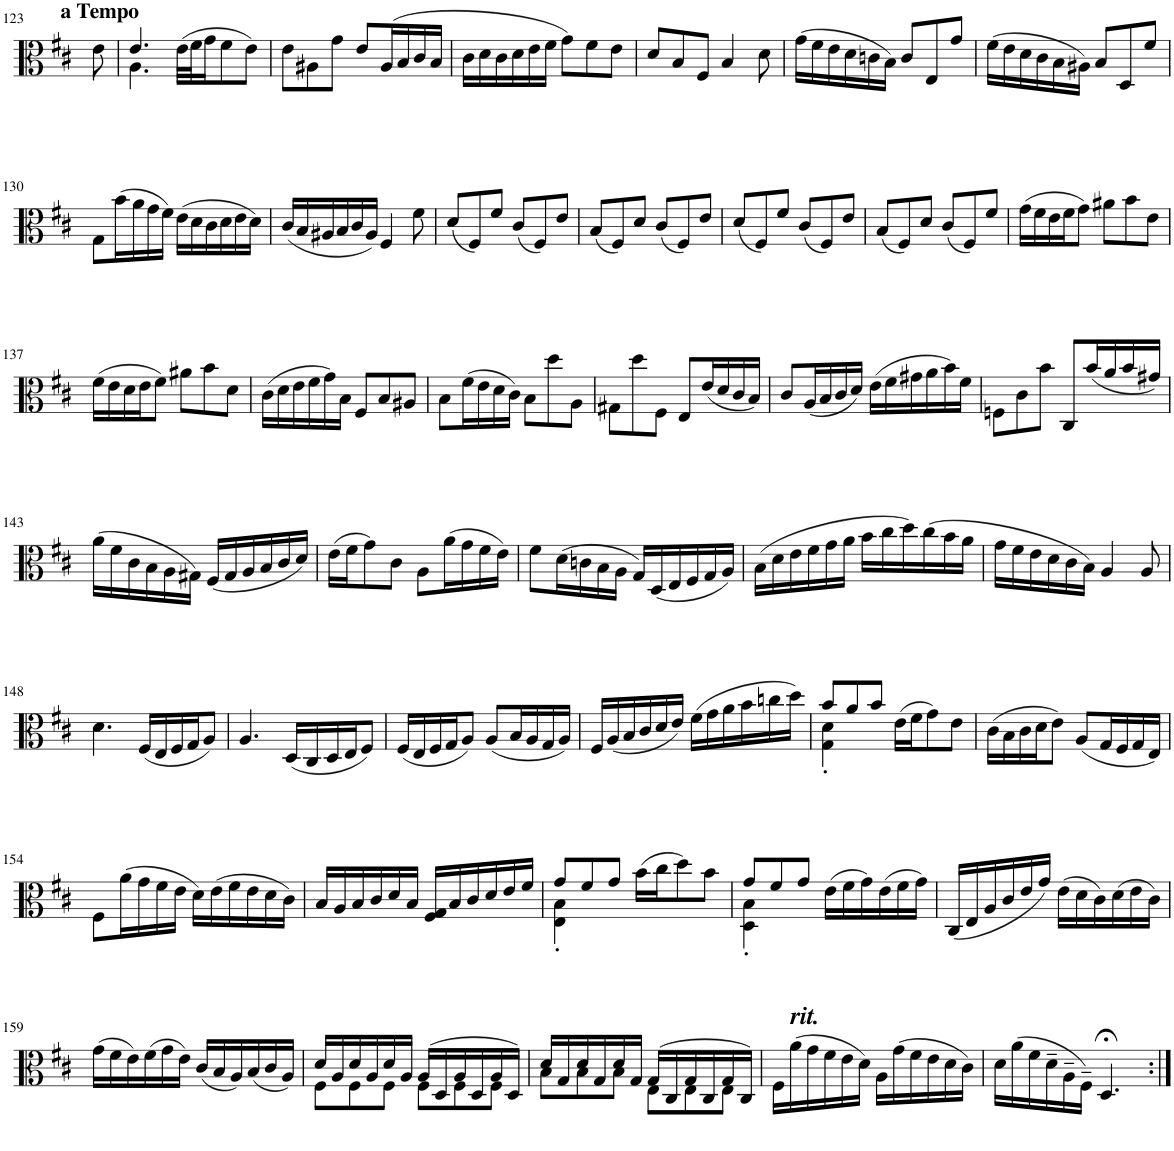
**kern
*part1
*staff1
*I"Viola
*I'Vla
!!LO:PB:g=z
*clefC3
*k[f#c#]
*M6/8
=123
!LO:TX:a:B:t=a Tempo
8e\
=124
*^
4.e/	4.A\
(32e\LLL	8ryy
32f#\J	.
16g\J	.
8f#\	4ryy
8e\J)	.
*v	*v
=125
8e\L
8A#X\
8g\J
8e/L
(16A#/L
16B/
16c#/
16B/JJ
=126
16c#\LL
16d\
16c#\
16d\
16e\
16f#\JJ
8g\L)
8f#\
8e\J
=127
8d/L
8B/
8F#/J
4B/
8d\
=128
(16g\LL
16f#\
16e\
16d\
16cn\
16B\JJ)
8c/L
8E/
8g/J
=129
(16f#\LL
16e\
16d\
16c#\
16B\
16A#X\JJ)
8B/L
8D/
8f#/J
!!LO:LB:g=z
=130
8G\L
(16b\L
16a\
16g\
16f#\JJ)
(16e\LL
16d\
16c#\
16d\
16e\
16d\JJ)
=131
(16c#/LL
16B/
16A#X/
16B/
16c#/
16A#/JJ)
4F#/
8f#\
=132
(8d/L
8F#/)
8f#/J
(8c#/L
8F#/)
8e/J
=133
(8B/L
8F#/)
8d/J
(8c#/L
8F#/)
8e/J
=134
(8d/L
8F#/)
8f#/J
(8c#/L
8F#/)
8e/J
=135
(8B/L
8F#/)
8d/J
(8c#/L
8F#/)
8f#/J
=136
(16g\LL
16f#\
16e\
16f#\J
8g\J)
8a#X\L
8b\
8e\J
!!LO:LB:g=z
=137
(16f#\LL
16e\
16d\
16e\J
8f#\J)
8a#X\L
8b\
8d\J
=138
(16c#\LL
16d\
16e\
16f#\
16g\)
16B\JJ
8F#/L
8B/
8A#X/J
=139
8B\L
(16f#\L
16e\
16d\
16c#\JJ)
8B\L
8dd\
8A\J
=140
8G#X\L
8dd\
8F#\J
8E/L
(16e/L
16d/
16c#/
16B/JJ)
=141
8c#/L
(16A/L
16B/
16c#/
16d/JJ)
(16e\LL
16f#\
16g#X\
16a\
16b\)
16f#\JJ
=142
8Fn\L
8c#\
8b\J
8C#/L
(16b/L
16a/
16b/
16g#X/JJ)
!!LO:LB:g=z
=143
(16a\LL
16f#\
16c#\
16B\
16A\
16G#X\JJ)
(16F#/LL
16G#/
16A/
16B/
16c#/
16d/JJ)
=144
(16e\LL
16f#\J
8g\)
8c#\J
8A\L
(16a\L
16g\
16f#\
16e\JJ)
=145
8f#\L
(16d\L
16cn\
16B\
16A\JJ
16G/LL)
(16D/
16E/
16F#/
16G/
16A/JJ)
=146
(16B\LL
16d\
16e\
16f#\
16g\
16a\JJ
16b\LL
16cc#\
16dd\)
(16cc#\
16b\
16a\JJ
=147
16g\LL
16f#\
16e\
16d\
16c#\
16B\JJ)
4A/
8A/
!!LO:LB:g=z
=148
4.d\
(16F#/LL
16E/
16F#/
16G/J
8A/J)
=149
4.A/
(16D/LL
16C#/
16D/
16E/J
8F#/J)
=150
(16F#/LL
16E/
16F#/
16G/J
8A/J)
(8A/L
16B/L
16A/
16G/
16A/JJ)
=151
16F#/LL
(16A/
16B/
16c#/
16d/
16e/JJ)
(16f#\LL
16g\
16a\
16b\
16ccn\
16dd\JJ)
=152
*^
8b/L	4G\' 4d\'
8a/	.
8b/J	2ryy
(16e\LL	.
16f#\J	.
8g\)	.
8e\J	.
*v	*v
=153
(16c#\LL
16B\
16c#\
16d\J
8e\J)
(8A/L
16G/L
16F#/
16G/
16E/JJ)
!!LO:LB:g=z
=154
8F#\L
(16a\L
16g\
16f#\
16e\JJ
16d\LL)
(16e\
16f#\
16e\
16d\
16c#\JJ)
=155
16B/LL
16A/
16B/
16c#/
16d/
16B/JJ
16F#/ 16G/LL
16B/
16c#/
16d/
16e/
16f#/JJ
=156
*^
8g/L	4E\' 4B\'
8f#/	.
8g/J	2ryy
(16b\LL	.
16cc#\J	.
8dd\)	.
8b\J	.
=157	=157
8g/L	4D\' 4B\'
8f#/	.
8g/J	2ryy
(16e\LL	.
16f#\	.
16g\)	.
(16e\	.
16f#\	.
16g\JJ)	.
*v	*v
=158
(16C#/LL
16E/
16A/
16c#/
16e/
16g/JJ)
(16e\LL
16d\
16c#\)
(16d\
16e\
16c#\JJ)
!!LO:LB:g=z
=159
(16g\LL
16f#\
16e\)
(16f#\
16g\
16e\JJ)
(16c#/LL
16B/
16A/)
(16B/
16c#/
16A/JJ)
=160
*^
16d/LL	8F#\L
16A/	.
16d/	8F#\
16A/	.
16d/	8F#\J
16A/JJ	.
(16A/LL	8F#\L
16D/	.
16A/	8F#\
16D/	.
16A/	8F#\J
16D/JJ)	.
=161	=161
16d/LL	8B\L
16G/	.
16d/	8B\
16G/	.
16d/	8B\J
16G/JJ	.
(16G/LL	8E\L
16C#/	.
16G/	8E\
16C#/	.
16G/	8E\J
16C#/JJ)	.
*v	*v
=162
16F#\LL
!LO:TX:a:Bi:t=rit.
(16a\
16g\
16f#\
16e\
16d\JJ)
16A\LL
(16g\
16f#\
16e\
16d\
16c#\JJ)
=163
16d\LL
(16a\
16f#\
16d~\
16A~\
16F#~\JJ)
4.D;</
=:|!
*-
